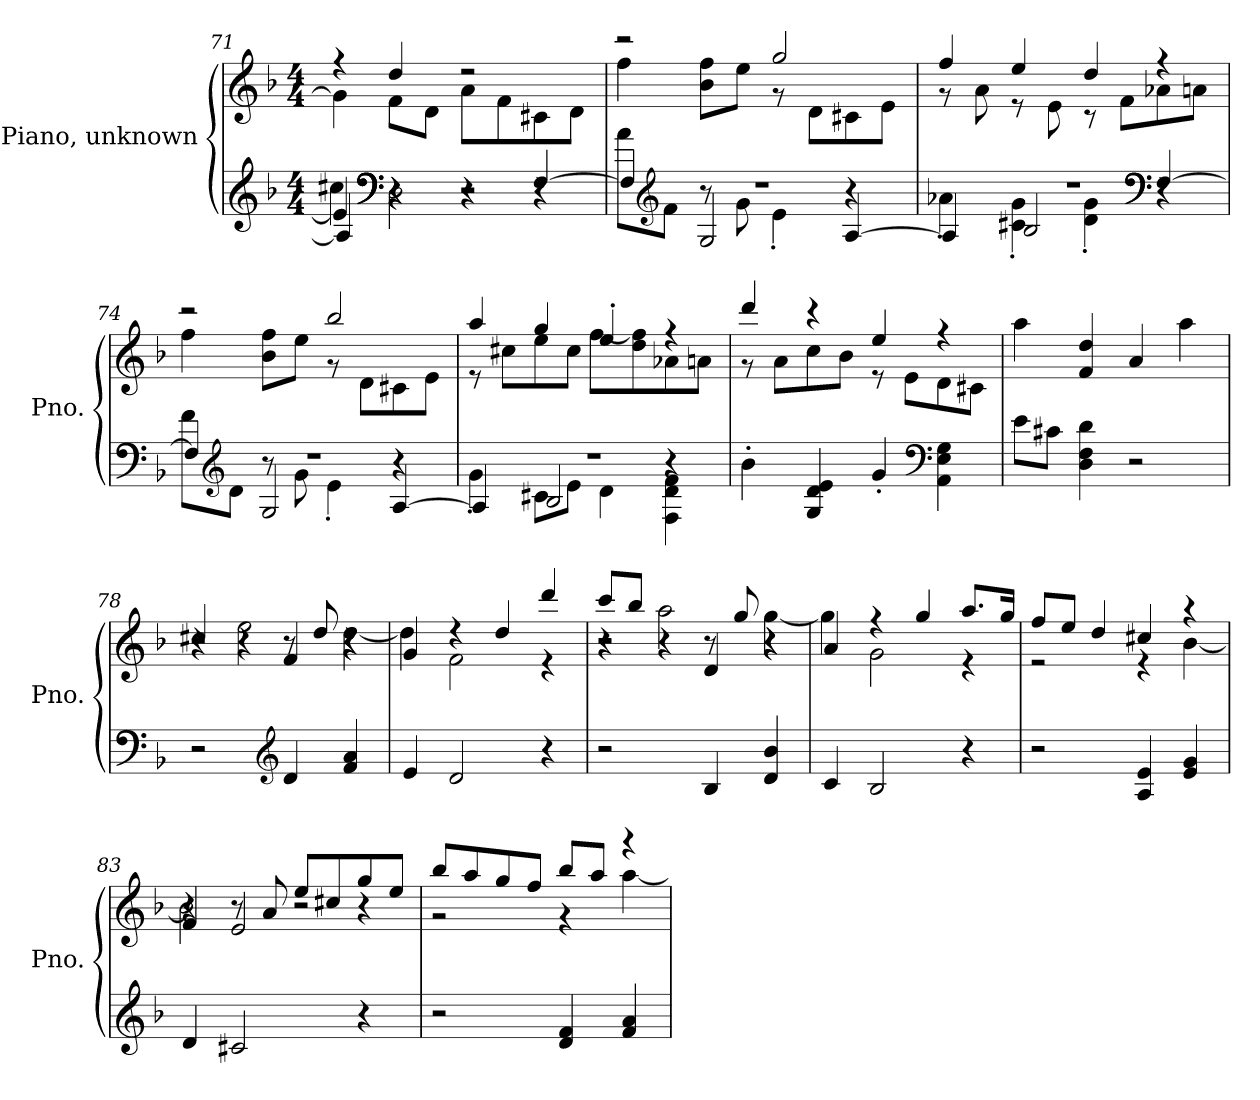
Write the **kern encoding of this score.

**kern	**kern
*part1	*part1
*staff2	*staff1
*I"Piano, unknown	*
*I'Pno.	*
*clefG2	*clefG2
*k[b-]	*k[b-]
*M4/4	*M4/4
=71	=71
*^	*^
*	*^	*	*
4e/]	4cc#X\	4A/]	4r	4g\]
*clefF4	*	*	*	*
4r	2D\	4r	4dd/	8f\L
.	.	.	.	8d\J
2r	.	4r	2r	8a\L
.	.	.	.	8f\
.	4r	[4F/	.	8c#X\
.	.	.	.	8d\J
=72	=72	=72	=72	=72
1r	8a\L	4F/]	2r	4ff\
*clefG2	*	*	*	*
.	8f\J	.	.	.
.	8r	2G/	.	8b-\ 8ff\L
.	8g\	.	.	8ee\J
.	4e'\	.	2gg/	8r
.	.	.	.	8d\L
.	4r	[4A/	.	8c#X\
.	.	.	.	8e\J
!!LO:PB:g=z	!!
=73	=73	=73	=73	=73
1r	4a-X'\	4A/]	4ff/	8r
.	.	.	.	8a\
.	4c#X\' 4g\'	2B-/	4ee/	8r
.	.	.	.	8e\
.	4d\' 4g\'	.	4dd/	8r
.	.	.	.	8f\L
*clefF4	*	*	*	*
.	4r	[4F/	4r	8a-X\
.	.	.	.	8an\J
=74	=74	=74	=74	=74
1r	8f\L	4F/]	2r	4ff\
*clefG2	*	*	*	*
.	8d\J	.	.	.
.	8r	2G/	.	8b-\ 8ff\L
.	8g\	.	.	8ee\J
.	4e'\	.	2bb-/	8r
.	.	.	.	8d\L
.	4r	[4A/	.	8c#X\
.	.	.	.	8e\J
=75	=75	=75	=75	=75
1r	4g'\	4A/]	4aa/	8r
.	.	.	.	8cc#X\L
.	8c#X\L	2B-/	4gg/	8ee\
.	8e\J	.	.	8cc#\J
.	4d\	.	4ee'/	[8ff\L
.	.	.	.	8dd\ 8ff\]
.	4F\ 4d\ 4f\	4r	4r	8a-X\
.	.	.	.	8an\J
*v	*v	*v	*	*
!!LO:LB:g=z	!!
=76	=76	=76
4b-'\	4ddd/	8r
.	.	8a\L
4G/ 4d/ 4e/	4r	8cc\
.	.	8b-\J
4g'/	4ee/	8r
.	.	8e\L
*clefF4	*	*
4AA\ 4E\ 4G\	4r	8d\
.	.	8c#X\J
*	*v	*v
=77	=77
8e\L	4aa\
8c#X\J	.
4D\ 4F\ 4d\	4f/ 4dd/
2r	4a/
.	4aa\
=78	=78
*	*^
*	*	*^
2r	4cc#X/	4r	2r
.	4r	2ee\	.
*clefG2	*	*	*
4d/	8r	.	4f/
.	8dd/	.	.
4f/ 4a/	4r	[4dd\	4r
*	*	*v	*v
=79	=79	=79
4e/	4g/	4dd\]
2d/	4r	2f\
.	4dd/	.
4r	4ddd/	4r
=80	=80	=80
*	*	*^
2r	8ccc/L	4r	2r
.	8bb-/J	.	.
.	4r	2aa\	.
4B-/	8r	.	4d/
.	8gg/	.	.
4d/ 4b-/	4r	[4gg\	4r
*	*	*v	*v
!!LO:LB:g=z
=81	=81	=81
4c/	4a/	4gg\]
2B-/	4r	2g\
.	4gg/	.
4r	8.aa/L	4r
.	16gg/Jk	.
=82	=82	=82
2r	8ff/L	2r
.	8ee/J	.
.	4dd/	.
4A/ 4e/	4cc#X/	4r
4e/ 4g/	4r	[4b-\
=83	=83	=83
*	*	*^
4d/	4f/	2b-\]	4r
2c#X/	8r	.	2e/
.	8a/	.	.
.	8ee/L	2r	.
.	8cc#X/	.	.
4r	8gg/	.	4r
.	8ee/J	.	.
*	*	*v	*v
=84	=84	=84
2r	8bb-/L	2r
.	8aa/	.
.	8gg/	.
.	8ff/J	.
4d/ 4f/	8bb-/L	4r
.	8aa/J	.
4f/ 4a/	4r	[4aa\
*	*v	*v
=	=
*-	*-
